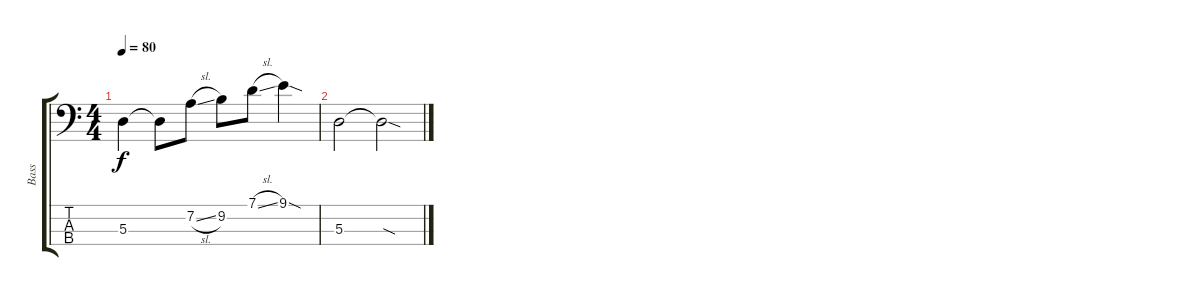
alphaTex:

\track ("Bass" "Bass") {instrument electricbassfinger}
\staff {score tabs}
\tuning (G2 D2 A1 E1) {hide}
\ts (4 4)
\tempo 80
\clef f4
\ks c
5.3.4{dy f} 5.3{t}.8 7.2{sl}.8 9.2.8 7.1{sl}.8 9.1{sod}.4 |
5.3.2 5.3{sod t}.2
